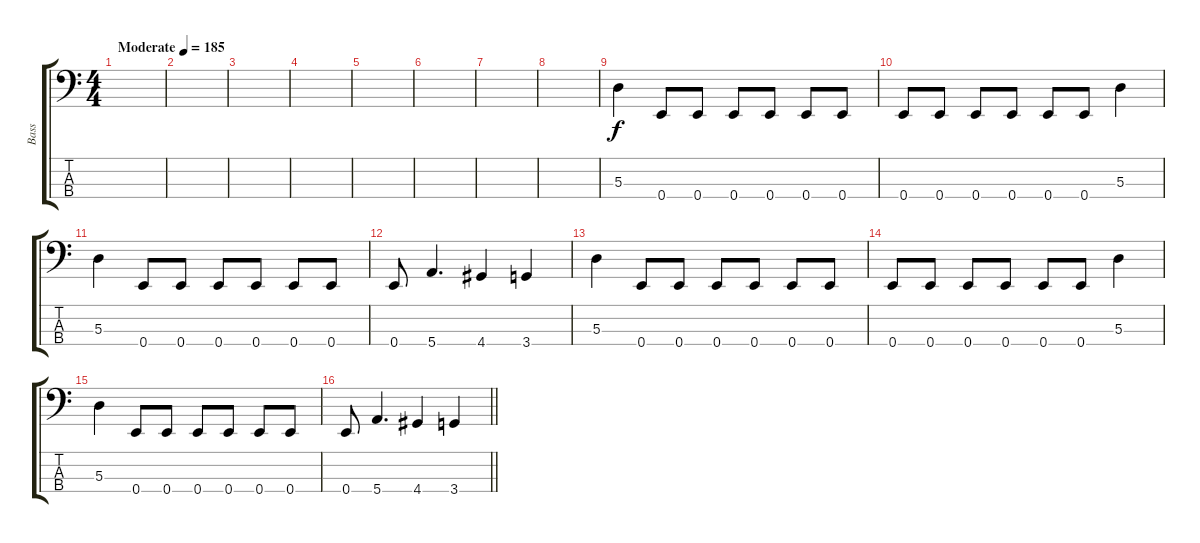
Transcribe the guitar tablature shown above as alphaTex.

\track ("Bass" "Bass") {instrument electricbasspick}
\staff {score tabs}
\tuning (G2 D2 A1 E1) {hide}
\ts (4 4)
\tempo (185 "Moderate")
\clef f4
\ks c
|
|
|
|
|
|
|
|
5.3.4 0.4.8 0.4.8 0.4.8 0.4.8 0.4.8 0.4.8 |
0.4.8 0.4.8 0.4.8 0.4.8 0.4.8 0.4.8 5.3.4 |
5.3.4 0.4.8 0.4.8 0.4.8 0.4.8 0.4.8 0.4.8 |
0.4.8 5.4.4{d} 4.4.4 3.4.4 |
5.3.4 0.4.8 0.4.8 0.4.8 0.4.8 0.4.8 0.4.8 |
0.4.8 0.4.8 0.4.8 0.4.8 0.4.8 0.4.8 5.3.4 |
5.3.4 0.4.8 0.4.8 0.4.8 0.4.8 0.4.8 0.4.8 |
\barLineRight lightlight
0.4.8 5.4.4{d} 4.4.4 3.4.4
